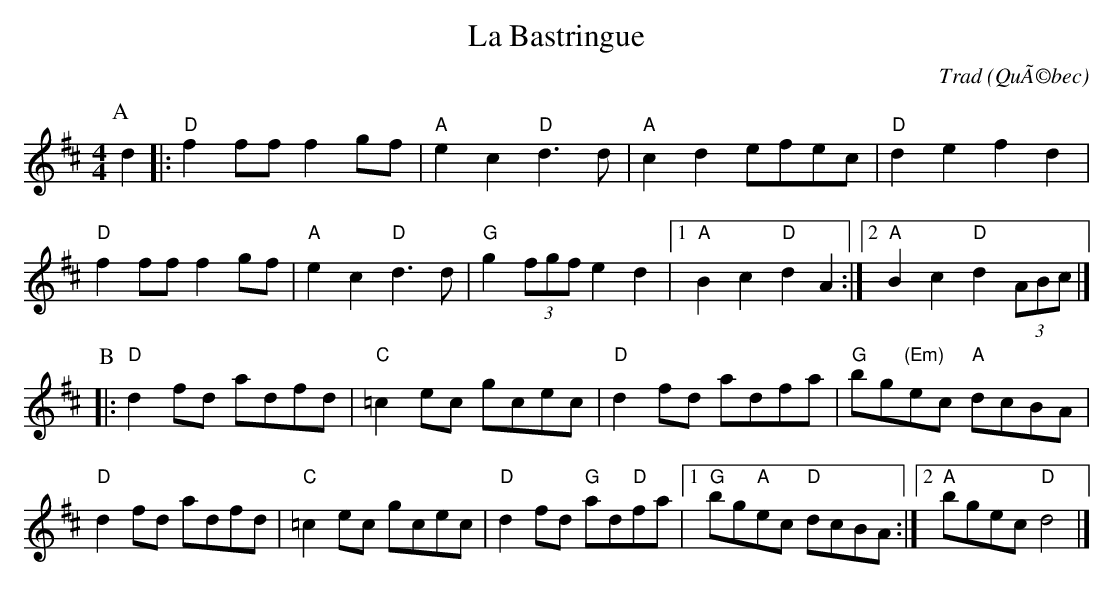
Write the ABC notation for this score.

X:1
T:La Bastringue
C:Trad
O:QuÃ©bec
M:4/4
L:1/4
K:Dmaj
P:A
d|: "D"ff/2f/2 fg/2f/2| "A"ec "D"d3/2d/2| "A"cd e/2f/2e/2c/2| "D"de fd|
"D"ff/2f/2 fg/2f/2| "A"ec "D"d3/2d/2| "G"g (3f/2g/2f/2 ed|1"A"Bc "D"dA:|2"A"Bc "D"d(3A/2B/2c/2|]
P:B
|: "D"df/2d/2 a/2d/2f/2d/2| "C"=ce/2c/2 g/2c/2e/2c/2|\
"D"df/2d/2 a/2d/2f/2a/2| "G"b/2g/2"(Em)"e/2c/2 "A"d/2c/2B/2A/2|
"D"df/2d/2 a/2d/2f/2d/2| "C"=ce/2c/2 g/2c/2e/2c/2|\
"D"d f/d/ "G"a/2d/2"D"f/2a/2|1"G"b/g/"A"e/c/ "D"d/c/B/A/:|2"A"b/g/e/c/ "D"d2|]
